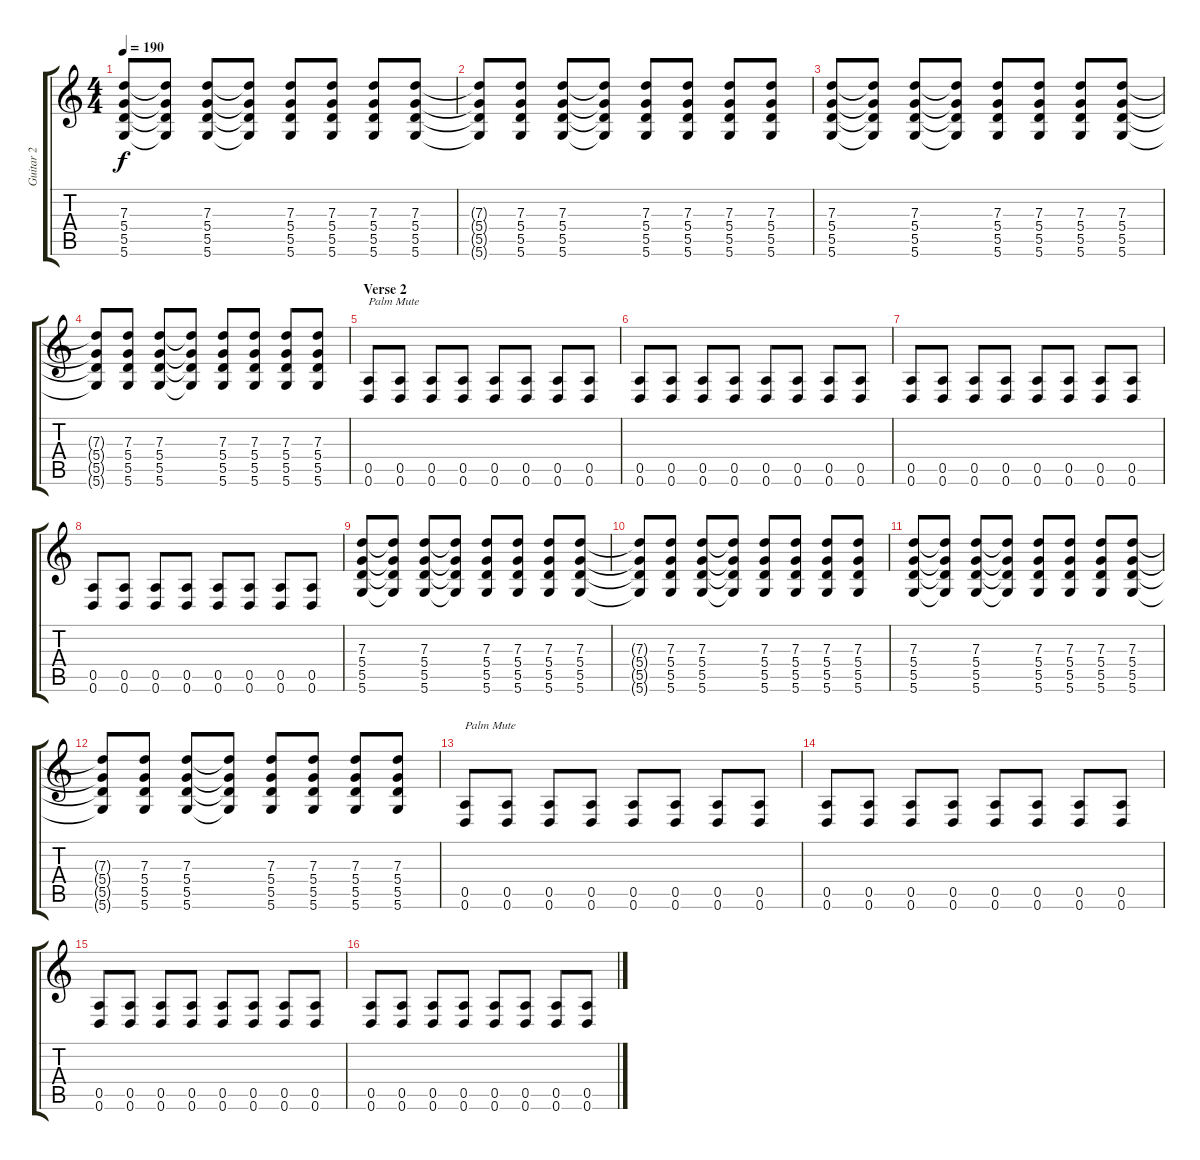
\track ("Guitar 2" "Guitar 2") {instrument distortionguitar}
\staff {score tabs}
\tuning (E4 B3 G3 D3 A2 D2) {hide}
\ts (4 4)
\tempo 190
\clef g2
\ks c
(7.3 5.4 5.5 5.6).8{dy f} (7.3{t} 5.4{t} 5.5{t} 5.6{t}).8 (7.3 5.4 5.5 5.6).8 (7.3{t} 5.4{t} 5.5{t} 5.6{t}).8 (7.3 5.4 5.5 5.6).8 (7.3 5.4 5.5 5.6).8 (7.3 5.4 5.5 5.6).8 (7.3 5.4 5.5 5.6).8 |
(7.3{t} 5.4{t} 5.5{t} 5.6{t}).8 (7.3 5.4 5.5 5.6).8 (7.3 5.4 5.5 5.6).8 (7.3{t} 5.4{t} 5.5{t} 5.6{t}).8 (7.3 5.4 5.5 5.6).8 (7.3 5.4 5.5 5.6).8 (7.3 5.4 5.5 5.6).8 (7.3 5.4 5.5 5.6).8 |
(7.3 5.4 5.5 5.6).8 (7.3{t} 5.4{t} 5.5{t} 5.6{t}).8 (7.3 5.4 5.5 5.6).8 (7.3{t} 5.4{t} 5.5{t} 5.6{t}).8 (7.3 5.4 5.5 5.6).8 (7.3 5.4 5.5 5.6).8 (7.3 5.4 5.5 5.6).8 (7.3 5.4 5.5 5.6).8 |
(7.3{t} 5.4{t} 5.5{t} 5.6{t}).8 (7.3 5.4 5.5 5.6).8 (7.3 5.4 5.5 5.6).8 (7.3{t} 5.4{t} 5.5{t} 5.6{t}).8 (7.3 5.4 5.5 5.6).8 (7.3 5.4 5.5 5.6).8 (7.3 5.4 5.5 5.6).8 (7.3 5.4 5.5 5.6).8 |
\section ("" "Verse 2")
(0.5 0.6).8{txt "Palm Mute"} (0.5 0.6).8 (0.5 0.6).8 (0.5 0.6).8 (0.5 0.6).8 (0.5 0.6).8 (0.5 0.6).8 (0.5 0.6).8 |
(0.5 0.6).8 (0.5 0.6).8 (0.5 0.6).8 (0.5 0.6).8 (0.5 0.6).8 (0.5 0.6).8 (0.5 0.6).8 (0.5 0.6).8 |
(0.5 0.6).8 (0.5 0.6).8 (0.5 0.6).8 (0.5 0.6).8 (0.5 0.6).8 (0.5 0.6).8 (0.5 0.6).8 (0.5 0.6).8 |
(0.5 0.6).8 (0.5 0.6).8 (0.5 0.6).8 (0.5 0.6).8 (0.5 0.6).8 (0.5 0.6).8 (0.5 0.6).8 (0.5 0.6).8 |
(7.3 5.4 5.5 5.6).8 (7.3{t} 5.4{t} 5.5{t} 5.6{t}).8 (7.3 5.4 5.5 5.6).8 (7.3{t} 5.4{t} 5.5{t} 5.6{t}).8 (7.3 5.4 5.5 5.6).8 (7.3 5.4 5.5 5.6).8 (7.3 5.4 5.5 5.6).8 (7.3 5.4 5.5 5.6).8 |
(7.3{t} 5.4{t} 5.5{t} 5.6{t}).8 (7.3 5.4 5.5 5.6).8 (7.3 5.4 5.5 5.6).8 (7.3{t} 5.4{t} 5.5{t} 5.6{t}).8 (7.3 5.4 5.5 5.6).8 (7.3 5.4 5.5 5.6).8 (7.3 5.4 5.5 5.6).8 (7.3 5.4 5.5 5.6).8 |
(7.3 5.4 5.5 5.6).8 (7.3{t} 5.4{t} 5.5{t} 5.6{t}).8 (7.3 5.4 5.5 5.6).8 (7.3{t} 5.4{t} 5.5{t} 5.6{t}).8 (7.3 5.4 5.5 5.6).8 (7.3 5.4 5.5 5.6).8 (7.3 5.4 5.5 5.6).8 (7.3 5.4 5.5 5.6).8 |
(7.3{t} 5.4{t} 5.5{t} 5.6{t}).8 (7.3 5.4 5.5 5.6).8 (7.3 5.4 5.5 5.6).8 (7.3{t} 5.4{t} 5.5{t} 5.6{t}).8 (7.3 5.4 5.5 5.6).8 (7.3 5.4 5.5 5.6).8 (7.3 5.4 5.5 5.6).8 (7.3 5.4 5.5 5.6).8 |
(0.5 0.6).8{txt "Palm Mute"} (0.5 0.6).8 (0.5 0.6).8 (0.5 0.6).8 (0.5 0.6).8 (0.5 0.6).8 (0.5 0.6).8 (0.5 0.6).8 |
(0.5 0.6).8 (0.5 0.6).8 (0.5 0.6).8 (0.5 0.6).8 (0.5 0.6).8 (0.5 0.6).8 (0.5 0.6).8 (0.5 0.6).8 |
(0.5 0.6).8 (0.5 0.6).8 (0.5 0.6).8 (0.5 0.6).8 (0.5 0.6).8 (0.5 0.6).8 (0.5 0.6).8 (0.5 0.6).8 |
(0.5 0.6).8 (0.5 0.6).8 (0.5 0.6).8 (0.5 0.6).8 (0.5 0.6).8 (0.5 0.6).8 (0.5 0.6).8 (0.5 0.6).8
